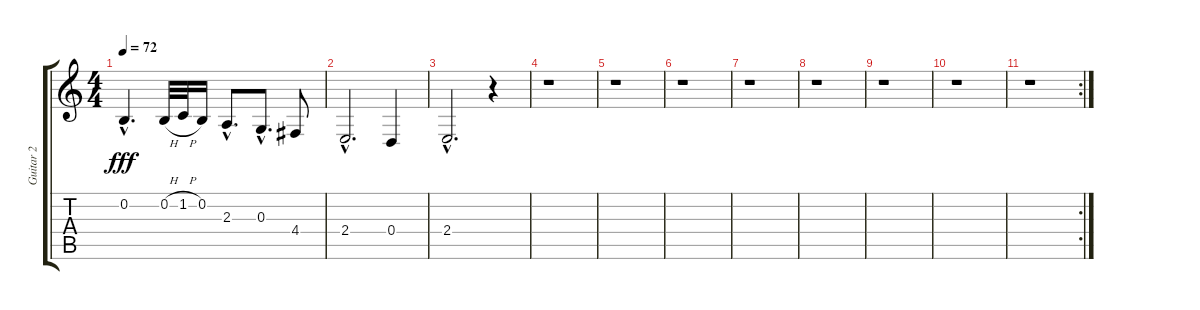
\track ("Guitar 2" "Guitar 2") {instrument cello}
\staff {score tabs}
\tuning (E4 B3 G3 D3 A2 E2) {hide}
\ts (4 4)
\tempo 72
\clef g2
\ks c
0.2{hac}.4{d dy fff} 0.2{h}.32 1.2{h}.32 0.2.16 2.3{hac}.8{d} 0.3{hac}.8{d} 4.4.8 |
2.4{hac}.2{d} 0.4.4 |
2.4{hac}.2{d} r.4 |
r.1 |
r.1 |
r.1 |
r.1 |
r.1 |
r.1 |
r.1 |
\rc 2
r.1
